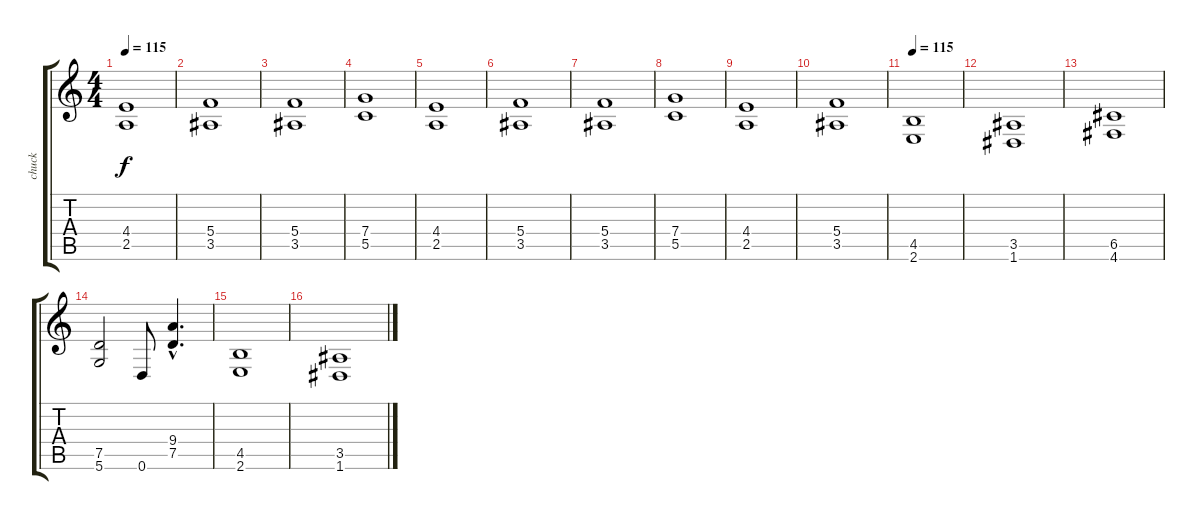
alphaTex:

\track ("chuck" "chuck") {instrument distortionguitar}
\staff {score tabs}
\tuning (D4 A3 F3 C3 G2 D2) {hide}
\ts (4 4)
\tempo 115
\clef g2
\ks c
(4.4 2.5).1{dy f} |
(5.4 3.5).1 |
(5.4 3.5).1 |
(7.4 5.5).1 |
(4.4 2.5).1 |
(5.4 3.5).1 |
(5.4 3.5).1 |
(7.4 5.5).1 |
(4.4 2.5).1 |
(5.4 3.5).1 |
\tempo 115
(4.5 2.6).1 |
(3.5 1.6).1 |
(6.5 4.6).1 |
(7.5 5.6).2 0.6.8 (9.4{hac} 7.5{hac}).4{d} |
(4.5 2.6).1 |
(3.5 1.6).1
